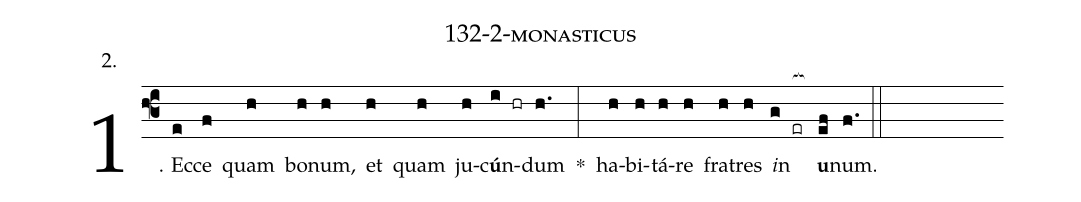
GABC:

name: 132-2-monasticus;
annotation: 2.;
%%
(f3)1. Ec(e)ce(f) quam(h) bo(h)num,(h) et(h) quam(h) ju(h)c<b>ú</b>n(i hr)dum(h.) *(:) ha(h)bi(h)tá(h)re(h) fra(h)tres(h) <i>i</i>n(g er[ocb:1{]) <b>u</b>(ef[ocb:0}])num.(f.) (::)
